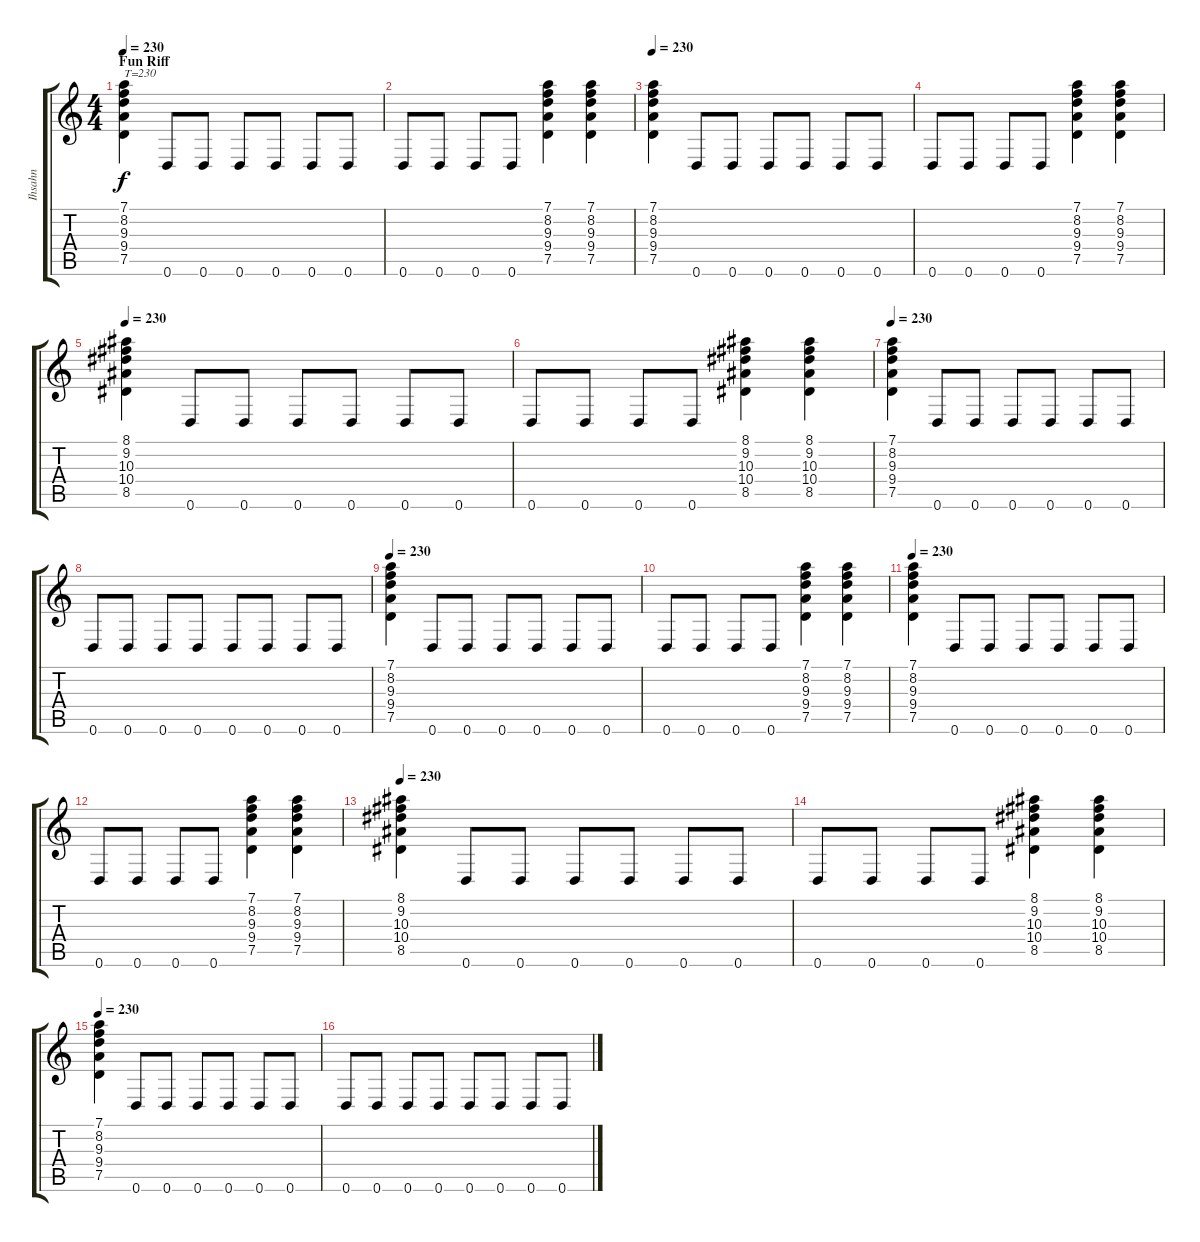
\track ("Ihsahn" "Ihsahn") {instrument distortionguitar}
\staff {score tabs}
\tuning (D4 A3 F3 C3 G2 D2) {hide}
\ts (4 4)
\section ("" "Fun Riff")
\tempo 230
\clef g2
\ks c
(7.1 8.2 9.3 9.4 7.5).4{txt "T=230" dy f} 0.6.8 0.6.8 0.6.8 0.6.8 0.6.8 0.6.8 |
0.6.8 0.6.8 0.6.8 0.6.8 (7.1 8.2 9.3 9.4 7.5).4 (7.1 8.2 9.3 9.4 7.5).4 |
\tempo 230
(7.1 8.2 9.3 9.4 7.5).4 0.6.8 0.6.8 0.6.8 0.6.8 0.6.8 0.6.8 |
0.6.8 0.6.8 0.6.8 0.6.8 (7.1 8.2 9.3 9.4 7.5).4 (7.1 8.2 9.3 9.4 7.5).4 |
\tempo 230
(8.1 9.2 10.3 10.4 8.5).4 0.6.8 0.6.8 0.6.8 0.6.8 0.6.8 0.6.8 |
0.6.8 0.6.8 0.6.8 0.6.8 (8.1 9.2 10.3 10.4 8.5).4 (8.1 9.2 10.3 10.4 8.5).4 |
\tempo 230
(7.1 8.2 9.3 9.4 7.5).4 0.6.8 0.6.8 0.6.8 0.6.8 0.6.8 0.6.8 |
0.6.8 0.6.8 0.6.8 0.6.8 0.6.8 0.6.8 0.6.8 0.6.8 |
\tempo 230
(7.1 8.2 9.3 9.4 7.5).4 0.6.8 0.6.8 0.6.8 0.6.8 0.6.8 0.6.8 |
0.6.8 0.6.8 0.6.8 0.6.8 (7.1 8.2 9.3 9.4 7.5).4 (7.1 8.2 9.3 9.4 7.5).4 |
\tempo 230
(7.1 8.2 9.3 9.4 7.5).4 0.6.8 0.6.8 0.6.8 0.6.8 0.6.8 0.6.8 |
0.6.8 0.6.8 0.6.8 0.6.8 (7.1 8.2 9.3 9.4 7.5).4 (7.1 8.2 9.3 9.4 7.5).4 |
\tempo 230
(8.1 9.2 10.3 10.4 8.5).4 0.6.8 0.6.8 0.6.8 0.6.8 0.6.8 0.6.8 |
0.6.8 0.6.8 0.6.8 0.6.8 (8.1 9.2 10.3 10.4 8.5).4 (8.1 9.2 10.3 10.4 8.5).4 |
\tempo 230
(7.1 8.2 9.3 9.4 7.5).4 0.6.8 0.6.8 0.6.8 0.6.8 0.6.8 0.6.8 |
0.6.8 0.6.8 0.6.8 0.6.8 0.6.8 0.6.8 0.6.8 0.6.8
